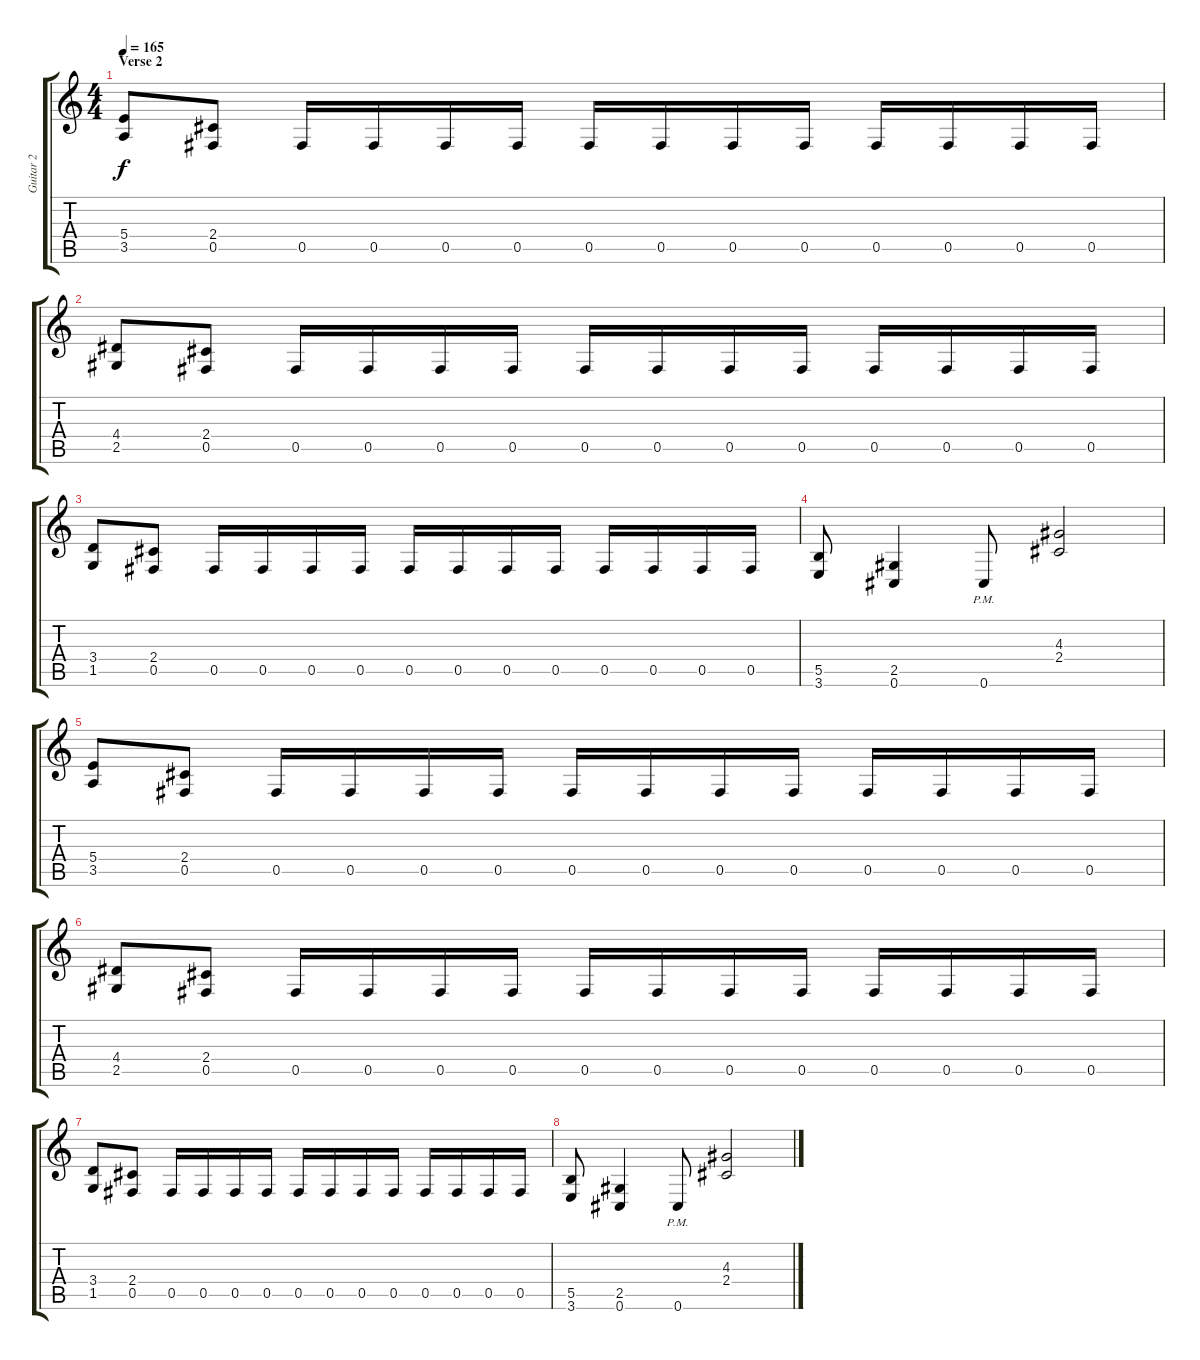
\track ("Guitar 2" "Guitar 2") {instrument overdrivenguitar}
\staff {score tabs}
\tuning (Db4 Ab3 E3 B2 Gb2 Db2) {hide}
\ts (4 4)
\section ("" "Verse 2")
\tempo 165
\clef g2
\ks c
(5.4 3.5).8{dy f} (2.4 0.5).8 0.5.16 0.5.16 0.5.16 0.5.16 0.5.16 0.5.16 0.5.16 0.5.16 0.5.16 0.5.16 0.5.16 0.5.16 |
(4.4 2.5).8 (2.4 0.5).8 0.5.16 0.5.16 0.5.16 0.5.16 0.5.16 0.5.16 0.5.16 0.5.16 0.5.16 0.5.16 0.5.16 0.5.16 |
(3.4 1.5).8 (2.4 0.5).8 0.5.16 0.5.16 0.5.16 0.5.16 0.5.16 0.5.16 0.5.16 0.5.16 0.5.16 0.5.16 0.5.16 0.5.16 |
(5.5 3.6).8 (2.5 0.6).4 0.6{pm}.8 (4.3 2.4).2 |
(5.4 3.5).8 (2.4 0.5).8 0.5.16 0.5.16 0.5.16 0.5.16 0.5.16 0.5.16 0.5.16 0.5.16 0.5.16 0.5.16 0.5.16 0.5.16 |
(4.4 2.5).8 (2.4 0.5).8 0.5.16 0.5.16 0.5.16 0.5.16 0.5.16 0.5.16 0.5.16 0.5.16 0.5.16 0.5.16 0.5.16 0.5.16 |
(3.4 1.5).8 (2.4 0.5).8 0.5.16 0.5.16 0.5.16 0.5.16 0.5.16 0.5.16 0.5.16 0.5.16 0.5.16 0.5.16 0.5.16 0.5.16 |
(5.5 3.6).8 (2.5 0.6).4 0.6{pm}.8 (4.3 2.4).2
